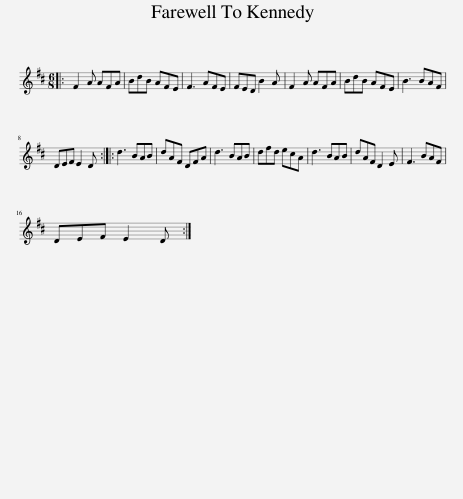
X:1
L:1/8
M:6/8
I:linebreak $
K:D
V:1 treble
V:1
|: F2 A AFA | BdB AFE | F3 AFE | FED B2 A | F2 A AFA | %5
 BdB AFE | B3 BAF |$ DEF E2 D :: d3 BAB | dAF DFA | %10
 d3 BAB | dfd ecA | d3 BAB | dAF D2 E | F3 BAF |$ %15
 DEF E2 D :| %16
